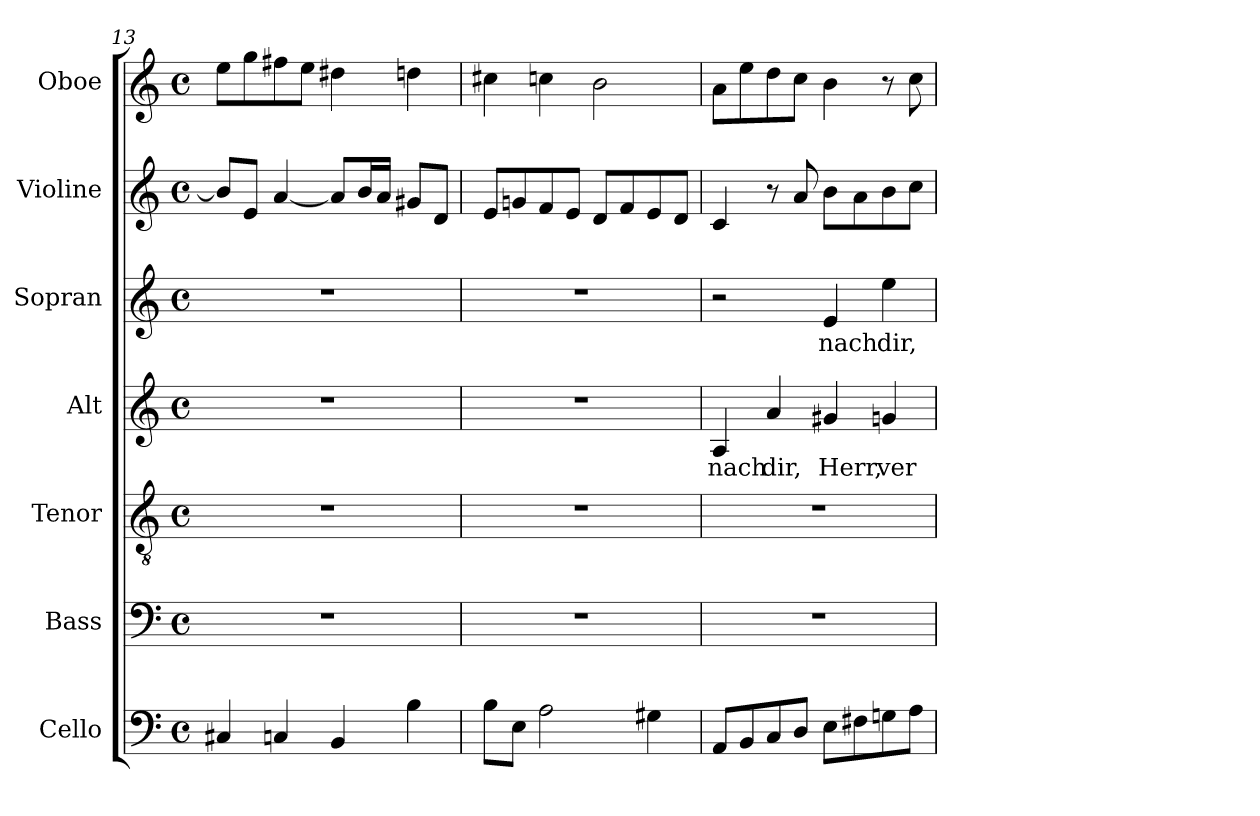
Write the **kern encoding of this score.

**kern	**kern	**kern	**kern	**text	**kern	**text	**kern	**kern
*part7	*part6	*part5	*part4	*part4	*part3	*part3	*part2	*part1
*staff7	*staff6	*staff5	*staff4	*staff4	*staff3	*staff3	*staff2	*staff1
*I"Cello	*I"Bass	*I"Tenor	*I"Alt	*	*I"Sopran	*	*I"Violine	*I"Oboe
*	*I'B.	*I'T.	*I'A.	*	*I'S.	*	*I'Vln. 1	*I'Ob.
!!LO:PB:g=z
*clefF4	*clefF4	*clefGv2	*clefG2	*	*clefG2	*	*clefG2	*clefG2
*	*	*ITrd7c12	*	*	*	*	*	*
*k[]	*k[]	*k[]	*k[]	*	*k[]	*	*k[]	*k[]
*C:	*C:	*C:	*C:	*	*C:	*	*C:	*C:
*M4/4	*M4/4	*M4/4	*M4/4	*	*M4/4	*	*M4/4	*M4/4
*met(c)	*met(c)	*met(c)	*met(c)	*	*met(c)	*	*met(c)	*met(c)
=13	=13	=13	=13	=13	=13	=13	=13	=13
4C#Xi/	1r	1r	1r	.	1r	.	8bi/L]	8eei\L
.	.	.	.	.	.	.	8ei/J	8ggi\
4Cni/	.	.	.	.	.	.	[<4ai/	8ff#Xi\
.	.	.	.	.	.	.	.	8eei\J
4BBi/	.	.	.	.	.	.	8ai/L]	4dd#Xi\
.	.	.	.	.	.	.	16bi/L	.
.	.	.	.	.	.	.	16ai/JJ	.
4Bi\	.	.	.	.	.	.	8g#Xi/L	4ddni\
.	.	.	.	.	.	.	8di/J	.
=14	=14	=14	=14	=14	=14	=14	=14	=14
8Bi\L	1r	1r	1r	.	1r	.	8ei/L	4cc#Xi\
8Ei\J	.	.	.	.	.	.	8gni/	.
2Ai\	.	.	.	.	.	.	8fi/	4ccni\
.	.	.	.	.	.	.	8ei/J	.
.	.	.	.	.	.	.	8di/L	2bi\
.	.	.	.	.	.	.	8fi/	.
4G#Xi\	.	.	.	.	.	.	8ei/	.
.	.	.	.	.	.	.	8di/J	.
=15	=15	=15	=15	=15	=15	=15	=15	=15
!	!	!	!	!LO:LY:b:color=#000000	!	!	!	!
8AAi/L	1r	1r	4Ai/	nach	2r	.	4ci/	8ai\L
8BBi/	.	.	.	.	.	.	.	8eei\
!	!	!	!	!LO:LY:b:color=#000000	!	!	!	!
8Ci/	.	.	4ai/	dir,	.	.	8r	8ddi\
8Di/J	.	.	.	.	.	.	8ai/	8cci\J
!	!	!	!	!LO:LY:b:color=#000000	!	!	!	!
!	!	!	!	!	!	!LO:LY:b:color=#000000	!	!
8Ei\L	.	.	4g#Xi/	Herr,	4ei/	nach	8bi\L	4bi\
8F#Xi\	.	.	.	.	.	.	8ai\	.
!	!	!	!	!LO:LY:b:color=#000000	!	!	!	!
!	!	!	!	!	!	!LO:LY:b:color=#000000	!	!
8Gni\	.	.	4gni/	ver-	4eei\	dir,	8bi\	8r
8Ai\J	.	.	.	.	.	.	8cci\J	8cci\
=	=	=	=	=	=	=	=	=
*-	*-	*-	*-	*-	*-	*-	*-	*-
